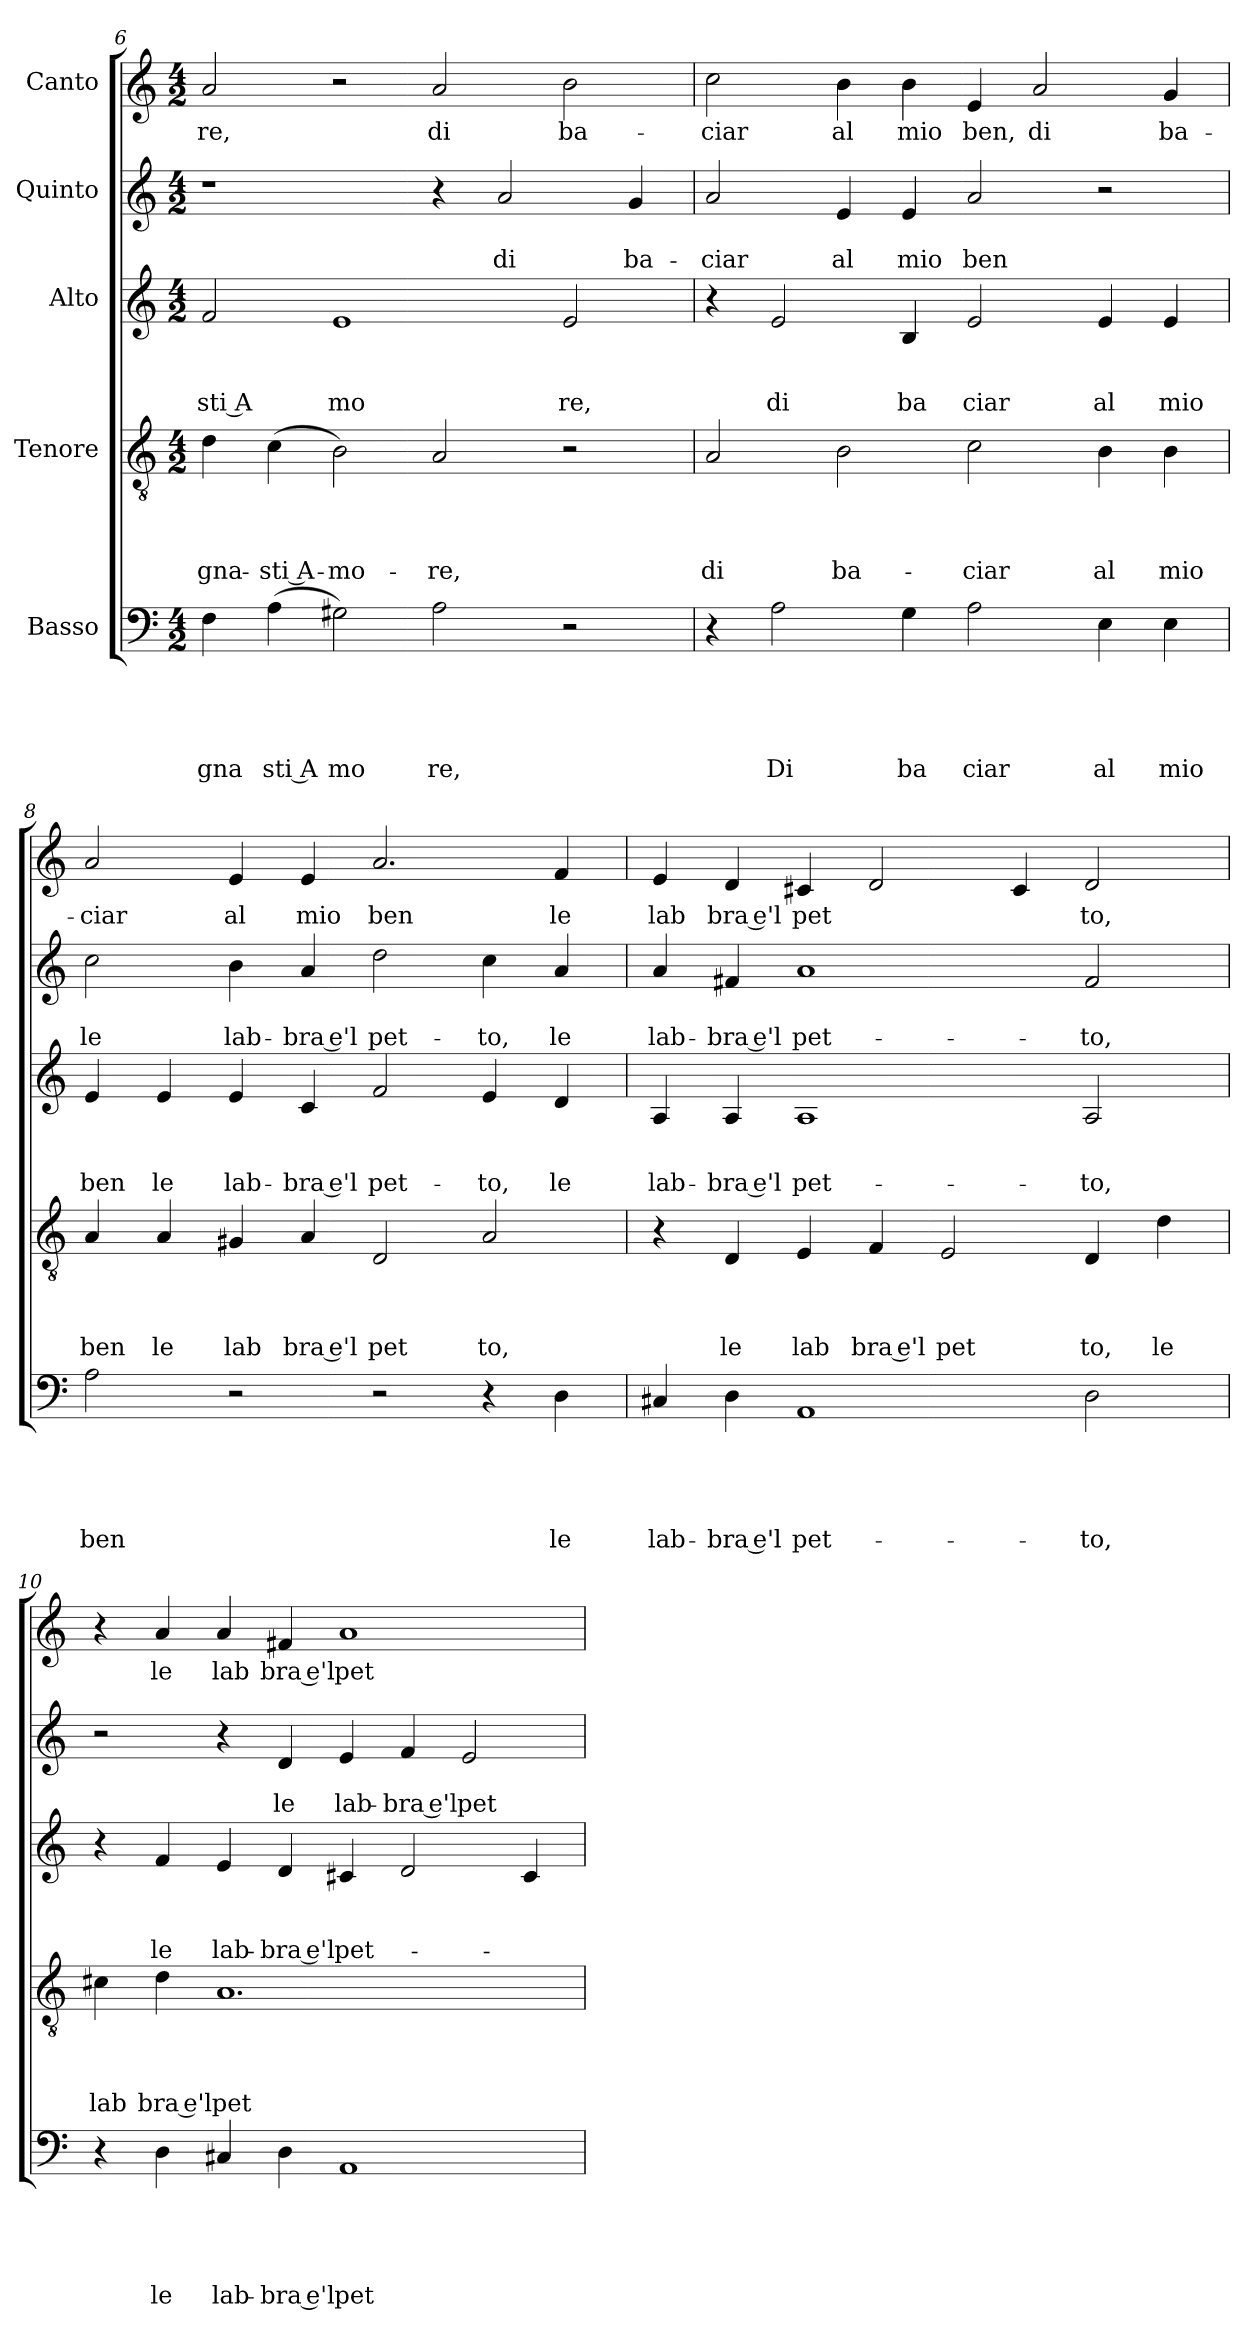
**kern	**text	**text	**text	**text	**text	**kern	**text	**text	**text	**text	**kern	**text	**text	**text	**kern	**text	**text	**kern	**text
*part5	*part5	*part5	*part5	*part5	*part5	*part4	*part4	*part4	*part4	*part4	*part3	*part3	*part3	*part3	*part2	*part2	*part2	*part1	*part1
*staff5	*staff5	*staff5	*staff5	*staff5	*staff5	*staff4	*staff4	*staff4	*staff4	*staff4	*staff3	*staff3	*staff3	*staff3	*staff2	*staff2	*staff2	*staff1	*staff1
*I"Basso	*	*	*	*	*	*I"Tenore	*	*	*	*	*I"Alto	*	*	*	*I"Quinto	*	*	*I"Canto	*
*clefF4	*	*	*	*	*	*clefGv2	*	*	*	*	*clefG2	*	*	*	*clefG2	*	*	*clefG2	*
*k[]	*	*	*	*	*	*k[]	*	*	*	*	*k[]	*	*	*	*k[]	*	*	*k[]	*
*C:	*	*	*	*	*	*C:	*	*	*	*	*C:	*	*	*	*C:	*	*	*C:	*
*M4/2	*	*	*	*	*	*M4/2	*	*	*	*	*M4/2	*	*	*	*M4/2	*	*	*M4/2	*
=6	=6	=6	=6	=6	=6	=6	=6	=6	=6	=6	=6	=6	=6	=6	=6	=6	=6	=6	=6
!	!	!	!	!	!LO:LY:b	!	!	!	!	!LO:LY:b	!	!	!	!LO:LY:b:rj	!	!	!	!	!LO:LY:b
4F\	.	.	.	.	gna	4d\	.	.	.	-gna-	2f/	.	.	sti A	1r	.	.	2a/	-re,
!	!	!	!	!	!LO:LY:b:rj	!	!	!	!	!LO:LY:b:rj	!	!	!	!	!	!	!	!	!
(<4A\	.	.	.	.	sti A	(<4c\	.	.	.	-sti A-	.	.	.	.	.	.	.	.	.
!	!	!	!	!	!LO:LY:b	!	!	!	!	!LO:LY:b	!	!	!	!LO:LY:b	!	!	!	!	!
2G#X\)	.	.	.	.	mo	2B\)	.	.	.	-mo-	1e	.	.	mo	.	.	.	2r	.
!	!	!	!	!	!LO:LY:b	!	!	!	!	!LO:LY:b	!	!	!	!	!	!	!	!	!LO:LY:b
2A\	.	.	.	.	re,	2A/	.	.	.	-re,	.	.	.	.	4r	.	.	2a/	di
!	!	!	!	!	!	!	!	!	!	!	!	!	!	!	!	!	!LO:LY:b	!	!
.	.	.	.	.	.	.	.	.	.	.	.	.	.	.	2a/	.	di	.	.
!	!	!	!	!	!	!	!	!	!	!	!	!	!	!LO:LY:b	!	!	!	!	!LO:LY:b
2r	.	.	.	.	.	2r	.	.	.	.	2e/	.	.	re,	.	.	.	2b\	ba-
!	!	!	!	!	!	!	!	!	!	!	!	!	!	!	!	!	!LO:LY:b	!	!
.	.	.	.	.	.	.	.	.	.	.	.	.	.	.	4g/	.	ba-	.	.
=7	=7	=7	=7	=7	=7	=7	=7	=7	=7	=7	=7	=7	=7	=7	=7	=7	=7	=7	=7
!	!	!	!	!	!	!	!	!	!	!LO:LY:b	!	!	!	!	!	!	!LO:LY:b	!	!LO:LY:b
4r	.	.	.	.	.	2A/	.	.	.	di	4r	.	.	.	2a/	.	-ciar	2cc\	-ciar
!	!	!	!	!	!LO:LY:b	!	!	!	!	!	!	!	!	!LO:LY:b	!	!	!	!	!
2A\	.	.	.	.	Di	.	.	.	.	.	2e/	.	.	di	.	.	.	.	.
!	!	!	!	!	!	!	!	!	!	!LO:LY:b	!	!	!	!	!	!	!LO:LY:b	!	!LO:LY:b
.	.	.	.	.	.	2B\	.	.	.	ba-	.	.	.	.	4e/	.	al	4b\	al
!	!	!	!	!	!LO:LY:b	!	!	!	!	!	!	!	!	!LO:LY:b	!	!	!LO:LY:b	!	!LO:LY:b
4G\	.	.	.	.	ba	.	.	.	.	.	4B/	.	.	ba	4e/	.	mio	4b\	mio
!	!	!	!	!	!LO:LY:b	!	!	!	!	!LO:LY:b	!	!	!	!LO:LY:b	!	!	!LO:LY:b	!	!LO:LY:b
2A\	.	.	.	.	ciar	2c\	.	.	.	-ciar	2e/	.	.	ciar	2a/	.	ben	4e/	ben,
!	!	!	!	!	!	!	!	!	!	!	!	!	!	!	!	!	!	!	!LO:LY:b
.	.	.	.	.	.	.	.	.	.	.	.	.	.	.	.	.	.	2a/	di
!	!	!	!	!	!LO:LY:b	!	!	!	!	!LO:LY:b	!	!	!	!LO:LY:b	!	!	!	!	!
4E\	.	.	.	.	al	4B\	.	.	.	al	4e/	.	.	al	2r	.	.	.	.
!	!	!	!	!	!LO:LY:b	!	!	!	!	!LO:LY:b	!	!	!	!LO:LY:b	!	!	!	!	!LO:LY:b
4E\	.	.	.	.	mio	4B\	.	.	.	mio	4e/	.	.	mio	.	.	.	4g/	ba-
!!LO:LB:g=z
=8	=8	=8	=8	=8	=8	=8	=8	=8	=8	=8	=8	=8	=8	=8	=8	=8	=8	=8	=8
!	!	!	!	!	!LO:LY:b	!	!	!	!	!LO:LY:b	!	!	!	!LO:LY:b	!	!	!LO:LY:b	!	!LO:LY:b
2A\	.	.	.	.	ben	4A/	.	.	.	ben	4e/	.	.	ben	2cc\	.	le	2a/	-ciar
!	!	!	!	!	!	!	!	!	!	!LO:LY:b	!	!	!	!LO:LY:b	!	!	!	!	!
.	.	.	.	.	.	4A/	.	.	.	le	4e/	.	.	le	.	.	.	.	.
!	!	!	!	!	!	!	!	!	!	!LO:LY:b	!	!	!	!LO:LY:b	!	!	!LO:LY:b	!	!LO:LY:b
2r	.	.	.	.	.	4G#X/	.	.	.	lab	4e/	.	.	lab-	4b\	.	lab-	4e/	al
!	!	!	!	!	!	!	!	!	!	!LO:LY:b:rj	!	!	!	!LO:LY:b:rj	!	!	!LO:LY:b:rj	!	!LO:LY:b
.	.	.	.	.	.	4A/	.	.	.	bra e'l	4c/	.	.	-bra e'l	4a/	.	-bra e'l	4e/	mio
!	!	!	!	!	!	!	!	!	!	!LO:LY:b	!	!	!	!LO:LY:b	!	!	!LO:LY:b	!	!LO:LY:b
2r	.	.	.	.	.	2D/	.	.	.	pet	2f/	.	.	pet-	2dd\	.	pet-	2.a/	ben
!	!	!	!	!	!	!	!	!	!	!LO:LY:b	!	!	!	!LO:LY:b	!	!	!LO:LY:b	!	!
4r	.	.	.	.	.	2A/	.	.	.	to,	4e/	.	.	-to,	4cc\	.	-to,	.	.
!	!	!	!	!	!LO:LY:b	!	!	!	!	!	!	!	!	!LO:LY:b	!	!	!LO:LY:b	!	!LO:LY:b
4D\	.	.	.	.	le	.	.	.	.	.	4d/	.	.	le	4a/	.	le	4f/	le
=9	=9	=9	=9	=9	=9	=9	=9	=9	=9	=9	=9	=9	=9	=9	=9	=9	=9	=9	=9
!	!	!	!	!	!LO:LY:b	!	!	!	!	!	!	!	!	!LO:LY:b	!	!	!LO:LY:b	!	!LO:LY:b
4C#X/	.	.	.	.	lab-	4r	.	.	.	.	4A/	.	.	lab-	4a/	.	lab-	4e/	lab
!	!	!	!	!	!LO:LY:b:rj	!	!	!	!	!LO:LY:b	!	!	!	!LO:LY:b:rj	!	!	!LO:LY:b:rj	!	!LO:LY:b:rj
4D\	.	.	.	.	-bra e'l	4D/	.	.	.	le	4A/	.	.	-bra e'l	4f#X/	.	-bra e'l	4d/	bra e'l
!	!	!	!	!	!LO:LY:b	!	!	!	!	!LO:LY:b	!	!	!	!LO:LY:b	!	!	!LO:LY:b	!	!LO:LY:b
1AA	.	.	.	.	pet-	4E/	.	.	.	lab	1A	.	.	pet-	1a	.	pet-	4c#X/	pet
!	!	!	!	!	!	!	!	!	!	!LO:LY:b:rj	!	!	!	!	!	!	!	!	!
.	.	.	.	.	.	4F/	.	.	.	bra e'l	.	.	.	.	.	.	.	2d/	.
!	!	!	!	!	!	!	!	!	!	!LO:LY:b	!	!	!	!	!	!	!	!	!
.	.	.	.	.	.	2E/	.	.	.	pet	.	.	.	.	.	.	.	.	.
.	.	.	.	.	.	.	.	.	.	.	.	.	.	.	.	.	.	4c#/	.
!	!	!	!	!	!LO:LY:b	!	!	!	!	!LO:LY:b	!	!	!	!LO:LY:b	!	!	!LO:LY:b	!	!LO:LY:b
2D\	.	.	.	.	-to,	4D/	.	.	.	to,	2A/	.	.	-to,	2f#/	.	-to,	2d/	to,
!	!	!	!	!	!	!	!	!	!	!LO:LY:b	!	!	!	!	!	!	!	!	!
.	.	.	.	.	.	4d\	.	.	.	le	.	.	.	.	.	.	.	.	.
=10	=10	=10	=10	=10	=10	=10	=10	=10	=10	=10	=10	=10	=10	=10	=10	=10	=10	=10	=10
!	!	!	!	!	!	!	!	!	!	!LO:LY:b	!	!	!	!	!	!	!	!	!
4r	.	.	.	.	.	4c#X\	.	.	.	lab	4r	.	.	.	2r	.	.	4r	.
!	!	!	!	!	!LO:LY:b	!	!	!	!	!LO:LY:b:rj	!	!	!	!LO:LY:b	!	!	!	!	!LO:LY:b
4D\	.	.	.	.	le	4d\	.	.	.	bra e'l	4f/	.	.	le	.	.	.	4a/	le
!	!	!	!	!	!LO:LY:b	!	!	!	!	!LO:LY:b	!	!	!	!LO:LY:b	!	!	!	!	!LO:LY:b
4C#X/	.	.	.	.	lab-	1.A	.	.	.	pet	4e/	.	.	lab-	4r	.	.	4a/	lab
!	!	!	!	!	!LO:LY:b:rj	!	!	!	!	!	!	!	!	!LO:LY:b:rj	!	!	!LO:LY:b	!	!LO:LY:b:rj
4D\	.	.	.	.	-bra e'l	.	.	.	.	.	4d/	.	.	-bra e'l	4d/	.	le	4f#X/	bra e'l
!	!	!	!	!	!LO:LY:b	!	!	!	!	!	!	!	!	!LO:LY:b	!	!	!LO:LY:b	!	!LO:LY:b
1AA	.	.	.	.	pet-	.	.	.	.	.	4c#X/	.	.	pet-	4e/	.	lab-	1a	pet
!	!	!	!	!	!	!	!	!	!	!	!	!	!	!	!	!	!LO:LY:b:rj	!	!
.	.	.	.	.	.	.	.	.	.	.	2d/	.	.	.	4f/	.	-bra e'l	.	.
!	!	!	!	!	!	!	!	!	!	!	!	!	!	!	!	!	!LO:LY:b	!	!
.	.	.	.	.	.	.	.	.	.	.	.	.	.	.	2e/	.	pet-	.	.
.	.	.	.	.	.	.	.	.	.	.	4c#/	.	.	.	.	.	.	.	.
=	=	=	=	=	=	=	=	=	=	=	=	=	=	=	=	=	=	=	=
*-	*-	*-	*-	*-	*-	*-	*-	*-	*-	*-	*-	*-	*-	*-	*-	*-	*-	*-	*-
